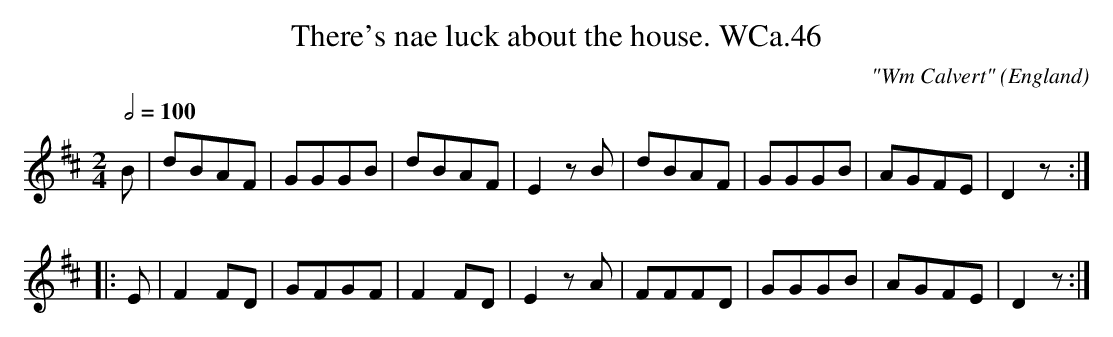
X:1
T:There's nae luck about the house. WCa.46
C:"Wm Calvert"
L:1/8
M:2/4
O:England
Q:1/2=100
K:D
B|dBAF|GGGB|dBAF|E2zB|\
dBAF|GGGB|AGFE|D2z:|!
|:E|F2FD|GFGF|F2FD|E2zA|\
FFFD|GGGB|AGFE|D2z:|
